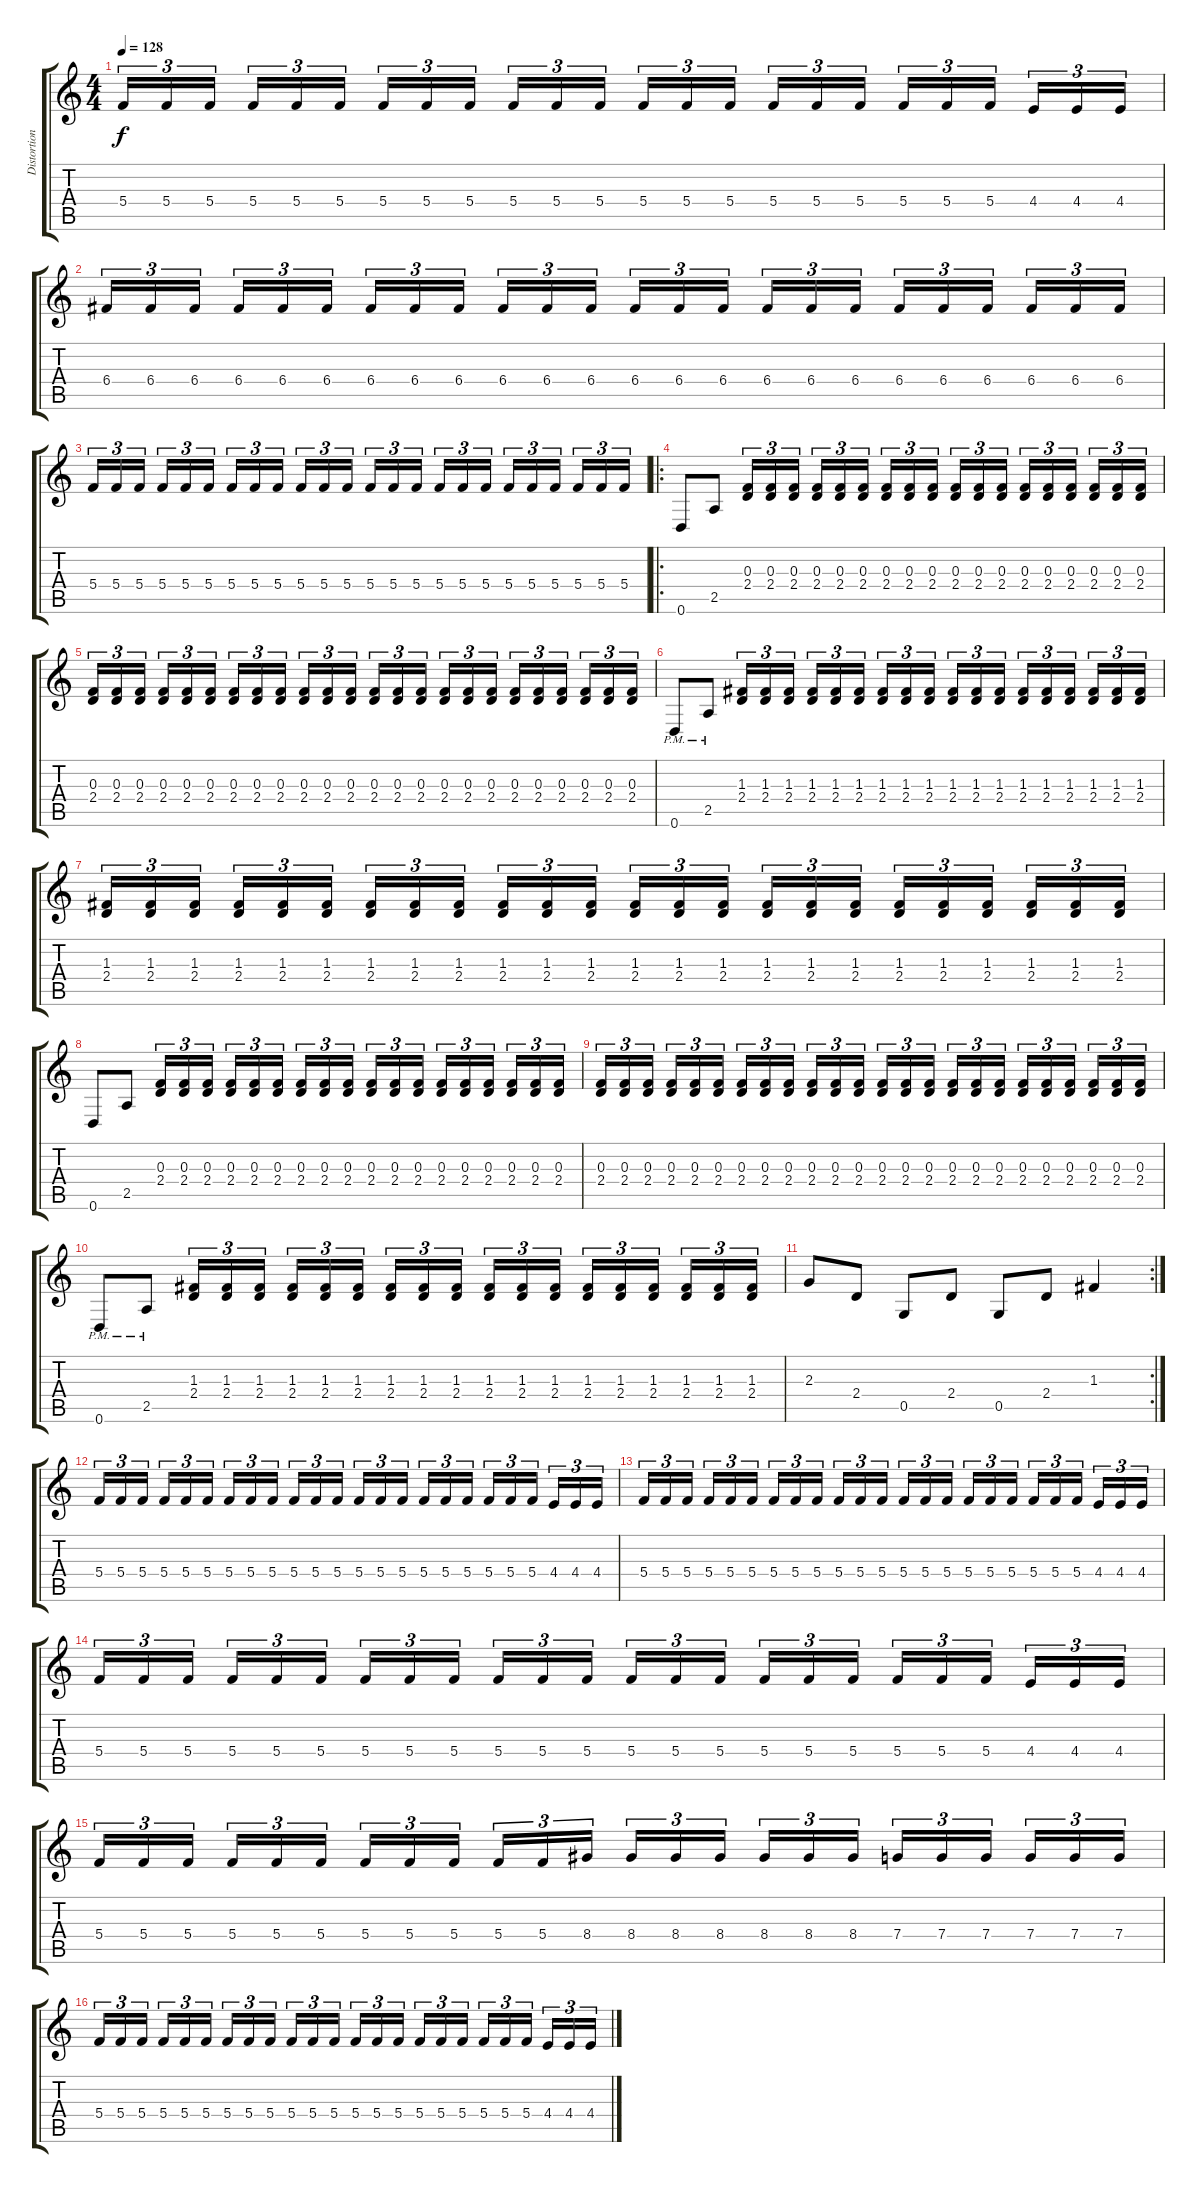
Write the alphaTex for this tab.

\track ("Distortion Guitar 2" "Distortion") {instrument overdrivenguitar}
\staff {score tabs}
\tuning (D4 A3 F3 C3 G2 D2) {hide}
\ts (4 4)
\tempo 128
\clef g2
\ks c
5.4.16{tu (3 2) dy f} 5.4.16{tu (3 2)} 5.4.16{tu (3 2) beam splitsecondary} 5.4.16{tu (3 2)} 5.4.16{tu (3 2)} 5.4.16{tu (3 2)} 5.4.16{tu (3 2)} 5.4.16{tu (3 2)} 5.4.16{tu (3 2) beam splitsecondary} 5.4.16{tu (3 2)} 5.4.16{tu (3 2)} 5.4.16{tu (3 2)} 5.4.16{tu (3 2)} 5.4.16{tu (3 2)} 5.4.16{tu (3 2) beam splitsecondary} 5.4.16{tu (3 2)} 5.4.16{tu (3 2)} 5.4.16{tu (3 2)} 5.4.16{tu (3 2)} 5.4.16{tu (3 2)} 5.4.16{tu (3 2) beam splitsecondary} 4.4.16{tu (3 2)} 4.4.16{tu (3 2)} 4.4.16{tu (3 2)} |
6.4.16{tu (3 2)} 6.4.16{tu (3 2)} 6.4.16{tu (3 2) beam splitsecondary} 6.4.16{tu (3 2)} 6.4.16{tu (3 2)} 6.4.16{tu (3 2)} 6.4.16{tu (3 2)} 6.4.16{tu (3 2)} 6.4.16{tu (3 2) beam splitsecondary} 6.4.16{tu (3 2)} 6.4.16{tu (3 2)} 6.4.16{tu (3 2)} 6.4.16{tu (3 2)} 6.4.16{tu (3 2)} 6.4.16{tu (3 2) beam splitsecondary} 6.4.16{tu (3 2)} 6.4.16{tu (3 2)} 6.4.16{tu (3 2)} 6.4.16{tu (3 2)} 6.4.16{tu (3 2)} 6.4.16{tu (3 2) beam splitsecondary} 6.4.16{tu (3 2)} 6.4.16{tu (3 2)} 6.4.16{tu (3 2)} |
5.4.16{tu (3 2)} 5.4.16{tu (3 2)} 5.4.16{tu (3 2) beam splitsecondary} 5.4.16{tu (3 2)} 5.4.16{tu (3 2)} 5.4.16{tu (3 2)} 5.4.16{tu (3 2)} 5.4.16{tu (3 2)} 5.4.16{tu (3 2) beam splitsecondary} 5.4.16{tu (3 2)} 5.4.16{tu (3 2)} 5.4.16{tu (3 2)} 5.4.16{tu (3 2)} 5.4.16{tu (3 2)} 5.4.16{tu (3 2) beam splitsecondary} 5.4.16{tu (3 2)} 5.4.16{tu (3 2)} 5.4.16{tu (3 2)} 5.4.16{tu (3 2)} 5.4.16{tu (3 2)} 5.4.16{tu (3 2) beam splitsecondary} 5.4.16{tu (3 2)} 5.4.16{tu (3 2)} 5.4.16{tu (3 2)} |
\ro
0.6.8 2.5.8 (0.3 2.4).16{tu (3 2)} (0.3 2.4).16{tu (3 2)} (0.3 2.4).16{tu (3 2) beam splitsecondary} (0.3 2.4).16{tu (3 2)} (0.3 2.4).16{tu (3 2)} (0.3 2.4).16{tu (3 2)} (0.3 2.4).16{tu (3 2)} (0.3 2.4).16{tu (3 2)} (0.3 2.4).16{tu (3 2) beam splitsecondary} (0.3 2.4).16{tu (3 2)} (0.3 2.4).16{tu (3 2)} (0.3 2.4).16{tu (3 2)} (0.3 2.4).16{tu (3 2)} (0.3 2.4).16{tu (3 2)} (0.3 2.4).16{tu (3 2) beam splitsecondary} (0.3 2.4).16{tu (3 2)} (0.3 2.4).16{tu (3 2)} (0.3 2.4).16{tu (3 2)} |
(0.3 2.4).16{tu (3 2)} (0.3 2.4).16{tu (3 2)} (0.3 2.4).16{tu (3 2) beam splitsecondary} (0.3 2.4).16{tu (3 2)} (0.3 2.4).16{tu (3 2)} (0.3 2.4).16{tu (3 2)} (0.3 2.4).16{tu (3 2)} (0.3 2.4).16{tu (3 2)} (0.3 2.4).16{tu (3 2) beam splitsecondary} (0.3 2.4).16{tu (3 2)} (0.3 2.4).16{tu (3 2)} (0.3 2.4).16{tu (3 2)} (0.3 2.4).16{tu (3 2)} (0.3 2.4).16{tu (3 2)} (0.3 2.4).16{tu (3 2) beam splitsecondary} (0.3 2.4).16{tu (3 2)} (0.3 2.4).16{tu (3 2)} (0.3 2.4).16{tu (3 2)} (0.3 2.4).16{tu (3 2)} (0.3 2.4).16{tu (3 2)} (0.3 2.4).16{tu (3 2) beam splitsecondary} (0.3 2.4).16{tu (3 2)} (0.3 2.4).16{tu (3 2)} (0.3 2.4).16{tu (3 2)} |
0.6{pm}.8 2.5{pm}.8 (1.3 2.4).16{tu (3 2)} (1.3 2.4).16{tu (3 2)} (1.3 2.4).16{tu (3 2) beam splitsecondary} (1.3 2.4).16{tu (3 2)} (1.3 2.4).16{tu (3 2)} (1.3 2.4).16{tu (3 2)} (1.3 2.4).16{tu (3 2)} (1.3 2.4).16{tu (3 2)} (1.3 2.4).16{tu (3 2) beam splitsecondary} (1.3 2.4).16{tu (3 2)} (1.3 2.4).16{tu (3 2)} (1.3 2.4).16{tu (3 2)} (1.3 2.4).16{tu (3 2)} (1.3 2.4).16{tu (3 2)} (1.3 2.4).16{tu (3 2) beam splitsecondary} (1.3 2.4).16{tu (3 2)} (1.3 2.4).16{tu (3 2)} (1.3 2.4).16{tu (3 2)} |
(1.3 2.4).16{tu (3 2)} (1.3 2.4).16{tu (3 2)} (1.3 2.4).16{tu (3 2) beam splitsecondary} (1.3 2.4).16{tu (3 2)} (1.3 2.4).16{tu (3 2)} (1.3 2.4).16{tu (3 2)} (1.3 2.4).16{tu (3 2)} (1.3 2.4).16{tu (3 2)} (1.3 2.4).16{tu (3 2) beam splitsecondary} (1.3 2.4).16{tu (3 2)} (1.3 2.4).16{tu (3 2)} (1.3 2.4).16{tu (3 2)} (1.3 2.4).16{tu (3 2)} (1.3 2.4).16{tu (3 2)} (1.3 2.4).16{tu (3 2) beam splitsecondary} (1.3 2.4).16{tu (3 2)} (1.3 2.4).16{tu (3 2)} (1.3 2.4).16{tu (3 2)} (1.3 2.4).16{tu (3 2)} (1.3 2.4).16{tu (3 2)} (1.3 2.4).16{tu (3 2) beam splitsecondary} (1.3 2.4).16{tu (3 2)} (1.3 2.4).16{tu (3 2)} (1.3 2.4).16{tu (3 2)} |
0.6.8 2.5.8 (0.3 2.4).16{tu (3 2)} (0.3 2.4).16{tu (3 2)} (0.3 2.4).16{tu (3 2) beam splitsecondary} (0.3 2.4).16{tu (3 2)} (0.3 2.4).16{tu (3 2)} (0.3 2.4).16{tu (3 2)} (0.3 2.4).16{tu (3 2)} (0.3 2.4).16{tu (3 2)} (0.3 2.4).16{tu (3 2) beam splitsecondary} (0.3 2.4).16{tu (3 2)} (0.3 2.4).16{tu (3 2)} (0.3 2.4).16{tu (3 2)} (0.3 2.4).16{tu (3 2)} (0.3 2.4).16{tu (3 2)} (0.3 2.4).16{tu (3 2) beam splitsecondary} (0.3 2.4).16{tu (3 2)} (0.3 2.4).16{tu (3 2)} (0.3 2.4).16{tu (3 2)} |
(0.3 2.4).16{tu (3 2)} (0.3 2.4).16{tu (3 2)} (0.3 2.4).16{tu (3 2) beam splitsecondary} (0.3 2.4).16{tu (3 2)} (0.3 2.4).16{tu (3 2)} (0.3 2.4).16{tu (3 2)} (0.3 2.4).16{tu (3 2)} (0.3 2.4).16{tu (3 2)} (0.3 2.4).16{tu (3 2) beam splitsecondary} (0.3 2.4).16{tu (3 2)} (0.3 2.4).16{tu (3 2)} (0.3 2.4).16{tu (3 2)} (0.3 2.4).16{tu (3 2)} (0.3 2.4).16{tu (3 2)} (0.3 2.4).16{tu (3 2) beam splitsecondary} (0.3 2.4).16{tu (3 2)} (0.3 2.4).16{tu (3 2)} (0.3 2.4).16{tu (3 2)} (0.3 2.4).16{tu (3 2)} (0.3 2.4).16{tu (3 2)} (0.3 2.4).16{tu (3 2) beam splitsecondary} (0.3 2.4).16{tu (3 2)} (0.3 2.4).16{tu (3 2)} (0.3 2.4).16{tu (3 2)} |
0.6{pm}.8 2.5{pm}.8 (1.3 2.4).16{tu (3 2)} (1.3 2.4).16{tu (3 2)} (1.3 2.4).16{tu (3 2) beam splitsecondary} (1.3 2.4).16{tu (3 2)} (1.3 2.4).16{tu (3 2)} (1.3 2.4).16{tu (3 2)} (1.3 2.4).16{tu (3 2)} (1.3 2.4).16{tu (3 2)} (1.3 2.4).16{tu (3 2) beam splitsecondary} (1.3 2.4).16{tu (3 2)} (1.3 2.4).16{tu (3 2)} (1.3 2.4).16{tu (3 2)} (1.3 2.4).16{tu (3 2)} (1.3 2.4).16{tu (3 2)} (1.3 2.4).16{tu (3 2) beam splitsecondary} (1.3 2.4).16{tu (3 2)} (1.3 2.4).16{tu (3 2)} (1.3 2.4).16{tu (3 2)} |
\rc 2
2.3.8 2.4.8 0.5.8 2.4.8 0.5.8 2.4.8 1.3.4 |
5.4.16{tu (3 2)} 5.4.16{tu (3 2)} 5.4.16{tu (3 2) beam splitsecondary} 5.4.16{tu (3 2)} 5.4.16{tu (3 2)} 5.4.16{tu (3 2)} 5.4.16{tu (3 2)} 5.4.16{tu (3 2)} 5.4.16{tu (3 2) beam splitsecondary} 5.4.16{tu (3 2)} 5.4.16{tu (3 2)} 5.4.16{tu (3 2)} 5.4.16{tu (3 2)} 5.4.16{tu (3 2)} 5.4.16{tu (3 2) beam splitsecondary} 5.4.16{tu (3 2)} 5.4.16{tu (3 2)} 5.4.16{tu (3 2)} 5.4.16{tu (3 2)} 5.4.16{tu (3 2)} 5.4.16{tu (3 2) beam splitsecondary} 4.4.16{tu (3 2)} 4.4.16{tu (3 2)} 4.4.16{tu (3 2)} |
5.4.16{tu (3 2)} 5.4.16{tu (3 2)} 5.4.16{tu (3 2) beam splitsecondary} 5.4.16{tu (3 2)} 5.4.16{tu (3 2)} 5.4.16{tu (3 2)} 5.4.16{tu (3 2)} 5.4.16{tu (3 2)} 5.4.16{tu (3 2) beam splitsecondary} 5.4.16{tu (3 2)} 5.4.16{tu (3 2)} 5.4.16{tu (3 2)} 5.4.16{tu (3 2)} 5.4.16{tu (3 2)} 5.4.16{tu (3 2) beam splitsecondary} 5.4.16{tu (3 2)} 5.4.16{tu (3 2)} 5.4.16{tu (3 2)} 5.4.16{tu (3 2)} 5.4.16{tu (3 2)} 5.4.16{tu (3 2) beam splitsecondary} 4.4.16{tu (3 2)} 4.4.16{tu (3 2)} 4.4.16{tu (3 2)} |
5.4.16{tu (3 2)} 5.4.16{tu (3 2)} 5.4.16{tu (3 2) beam splitsecondary} 5.4.16{tu (3 2)} 5.4.16{tu (3 2)} 5.4.16{tu (3 2)} 5.4.16{tu (3 2)} 5.4.16{tu (3 2)} 5.4.16{tu (3 2) beam splitsecondary} 5.4.16{tu (3 2)} 5.4.16{tu (3 2)} 5.4.16{tu (3 2)} 5.4.16{tu (3 2)} 5.4.16{tu (3 2)} 5.4.16{tu (3 2) beam splitsecondary} 5.4.16{tu (3 2)} 5.4.16{tu (3 2)} 5.4.16{tu (3 2)} 5.4.16{tu (3 2)} 5.4.16{tu (3 2)} 5.4.16{tu (3 2) beam splitsecondary} 4.4.16{tu (3 2)} 4.4.16{tu (3 2)} 4.4.16{tu (3 2)} |
5.4.16{tu (3 2)} 5.4.16{tu (3 2)} 5.4.16{tu (3 2) beam splitsecondary} 5.4.16{tu (3 2)} 5.4.16{tu (3 2)} 5.4.16{tu (3 2)} 5.4.16{tu (3 2)} 5.4.16{tu (3 2)} 5.4.16{tu (3 2) beam splitsecondary} 5.4.16{tu (3 2)} 5.4.16{tu (3 2)} 8.4.16{tu (3 2)} 8.4.16{tu (3 2)} 8.4.16{tu (3 2)} 8.4.16{tu (3 2) beam splitsecondary} 8.4.16{tu (3 2)} 8.4.16{tu (3 2)} 8.4.16{tu (3 2)} 7.4.16{tu (3 2)} 7.4.16{tu (3 2)} 7.4.16{tu (3 2) beam splitsecondary} 7.4.16{tu (3 2)} 7.4.16{tu (3 2)} 7.4.16{tu (3 2)} |
5.4.16{tu (3 2)} 5.4.16{tu (3 2)} 5.4.16{tu (3 2) beam splitsecondary} 5.4.16{tu (3 2)} 5.4.16{tu (3 2)} 5.4.16{tu (3 2)} 5.4.16{tu (3 2)} 5.4.16{tu (3 2)} 5.4.16{tu (3 2) beam splitsecondary} 5.4.16{tu (3 2)} 5.4.16{tu (3 2)} 5.4.16{tu (3 2)} 5.4.16{tu (3 2)} 5.4.16{tu (3 2)} 5.4.16{tu (3 2) beam splitsecondary} 5.4.16{tu (3 2)} 5.4.16{tu (3 2)} 5.4.16{tu (3 2)} 5.4.16{tu (3 2)} 5.4.16{tu (3 2)} 5.4.16{tu (3 2) beam splitsecondary} 4.4.16{tu (3 2)} 4.4.16{tu (3 2)} 4.4.16{tu (3 2)}
